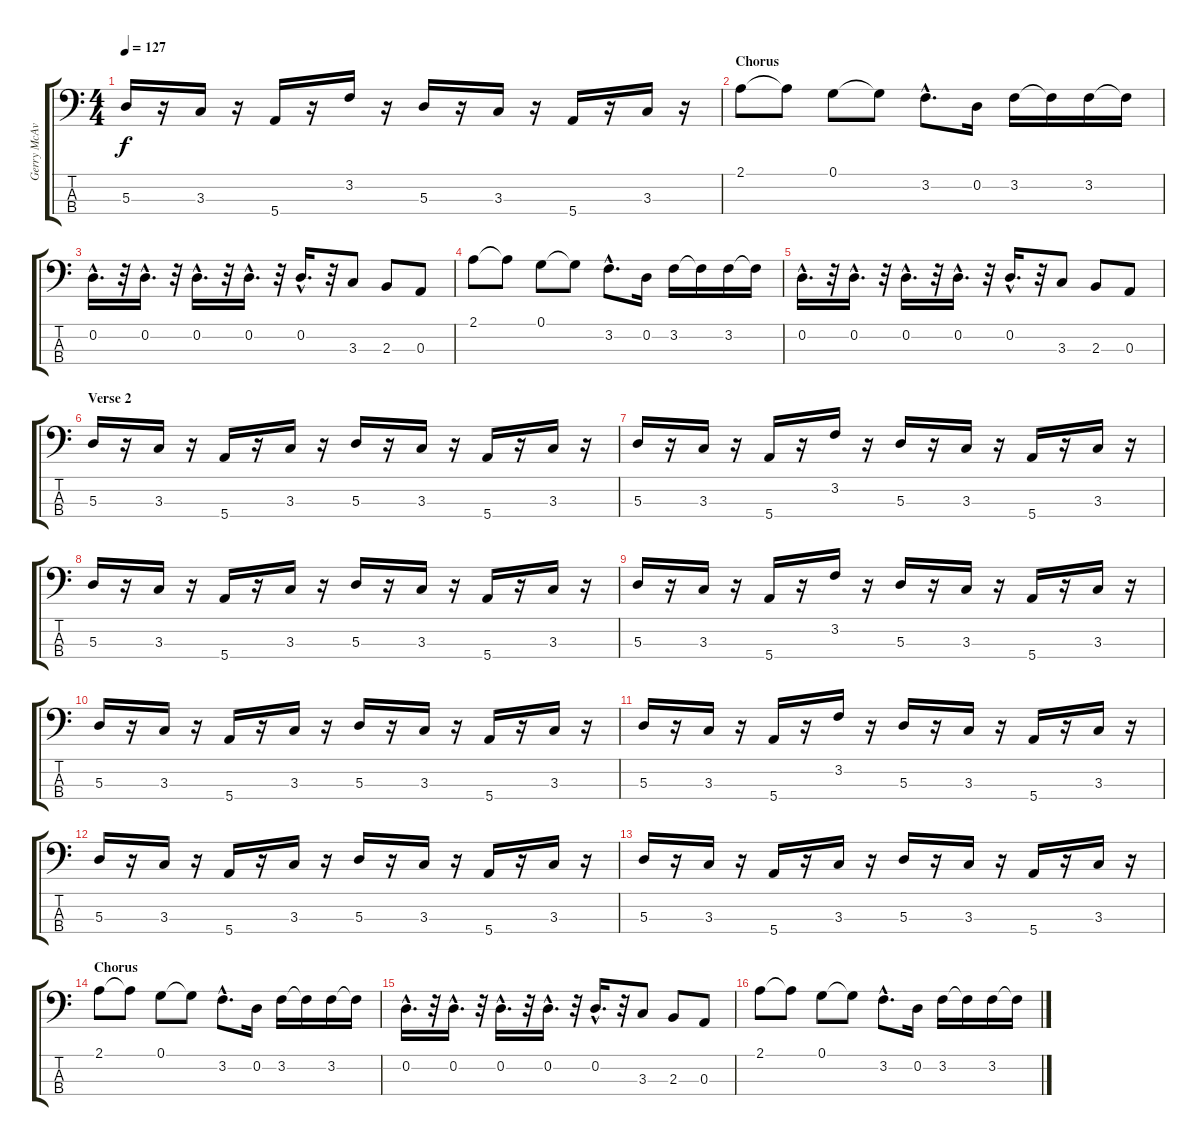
\track ("Gerry McAvoy" "Gerry McAv") {instrument electricbassfinger}
\staff {score tabs}
\tuning (G2 D2 A1 E1) {hide}
\ts (4 4)
\tempo 127
\clef f4
\ks c
5.3.16{dy f} r.16 3.3.16 r.16 5.4.16 r.16 3.2.16 r.16 5.3.16 r.16 3.3.16 r.16 5.4.16 r.16 3.3.16 r.16 |
\section ("" "Chorus")
2.1.8 2.1{t}.8 0.1.8 0.1{t}.8 3.2{hac}.8{d} 0.2.16 3.2.16 3.2{t}.16 3.2.16 3.2{t}.16 |
0.2{hac}.16{d} r.32 0.2{hac}.16{d} r.32 0.2{hac}.16{d} r.32 0.2{hac}.16{d} r.32 0.2{hac}.16{d} r.32 3.3.8 2.3.8 0.3.8 |
2.1.8 2.1{t}.8 0.1.8 0.1{t}.8 3.2{hac}.8{d} 0.2.16 3.2.16 3.2{t}.16 3.2.16 3.2{t}.16 |
0.2{hac}.16{d} r.32 0.2{hac}.16{d} r.32 0.2{hac}.16{d} r.32 0.2{hac}.16{d} r.32 0.2{hac}.16{d} r.32 3.3.8 2.3.8 0.3.8 |
\section ("" "Verse 2")
5.3.16 r.16 3.3.16 r.16 5.4.16 r.16 3.3.16 r.16 5.3.16 r.16 3.3.16 r.16 5.4.16 r.16 3.3.16 r.16 |
5.3.16 r.16 3.3.16 r.16 5.4.16 r.16 3.2.16 r.16 5.3.16 r.16 3.3.16 r.16 5.4.16 r.16 3.3.16 r.16 |
5.3.16 r.16 3.3.16 r.16 5.4.16 r.16 3.3.16 r.16 5.3.16 r.16 3.3.16 r.16 5.4.16 r.16 3.3.16 r.16 |
5.3.16 r.16 3.3.16 r.16 5.4.16 r.16 3.2.16 r.16 5.3.16 r.16 3.3.16 r.16 5.4.16 r.16 3.3.16 r.16 |
5.3.16 r.16 3.3.16 r.16 5.4.16 r.16 3.3.16 r.16 5.3.16 r.16 3.3.16 r.16 5.4.16 r.16 3.3.16 r.16 |
5.3.16 r.16 3.3.16 r.16 5.4.16 r.16 3.2.16 r.16 5.3.16 r.16 3.3.16 r.16 5.4.16 r.16 3.3.16 r.16 |
5.3.16 r.16 3.3.16 r.16 5.4.16 r.16 3.3.16 r.16 5.3.16 r.16 3.3.16 r.16 5.4.16 r.16 3.3.16 r.16 |
5.3.16 r.16 3.3.16 r.16 5.4.16 r.16 3.3.16 r.16 5.3.16 r.16 3.3.16 r.16 5.4.16 r.16 3.3.16 r.16 |
\section ("" "Chorus")
2.1.8 2.1{t}.8 0.1.8 0.1{t}.8 3.2{hac}.8{d} 0.2.16 3.2.16 3.2{t}.16 3.2.16 3.2{t}.16 |
0.2{hac}.16{d} r.32 0.2{hac}.16{d} r.32 0.2{hac}.16{d} r.32 0.2{hac}.16{d} r.32 0.2{hac}.16{d} r.32 3.3.8 2.3.8 0.3.8 |
2.1.8 2.1{t}.8 0.1.8 0.1{t}.8 3.2{hac}.8{d} 0.2.16 3.2.16 3.2{t}.16 3.2.16 3.2{t}.16
